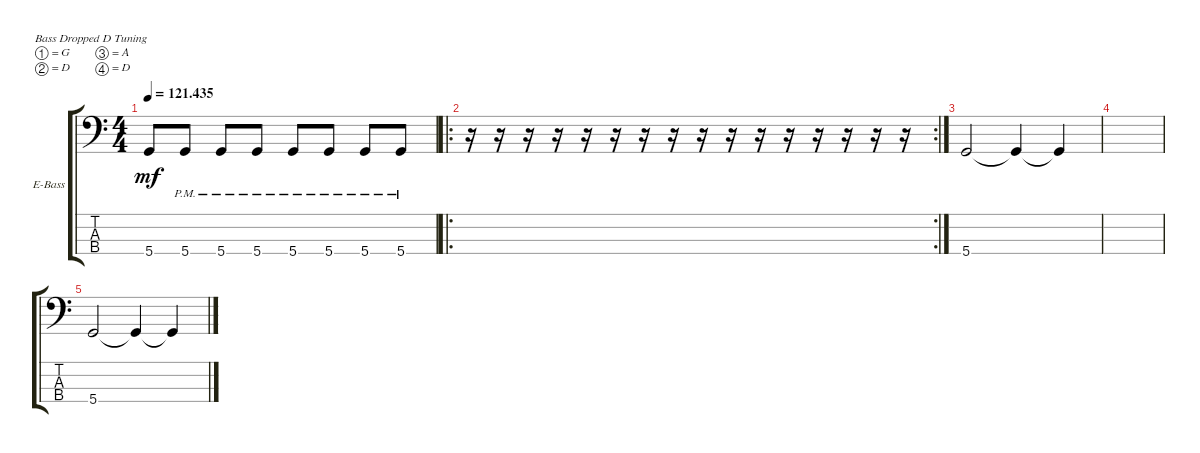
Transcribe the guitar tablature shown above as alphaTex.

\bracketExtendMode groupsimilarinstruments
\firstSystemTrackNameOrientation horizontal
\otherSystemsTrackNameOrientation horizontal
\track ("Electric Bass" "E-Bass") {instrument electricbassfinger}
\staff {score tabs}
\tuning (G2 D2 A1 D1)
\ts (4 4)
\tempo
121.435
\accidentals auto
\clef f4
\ottava regular
\simile none
\ks c
5.4.8{dy mf} 5.4{pm}.8 5.4{pm}.8 5.4{pm}.8 5.4{pm}.8 5.4{pm}.8 5.4{pm}.8 5.4{pm}.8 |
\ro
\rc 2
r.16 r.16 r.16 r.16 r.16 r.16 r.16 r.16 r.16 r.16 r.16 r.16 r.16 r.16 r.16 r.16 |
5.4.2 5.4{t}.4 5.4{t}.4 |
|
5.4.2 5.4{t}.4 5.4{t}.4
